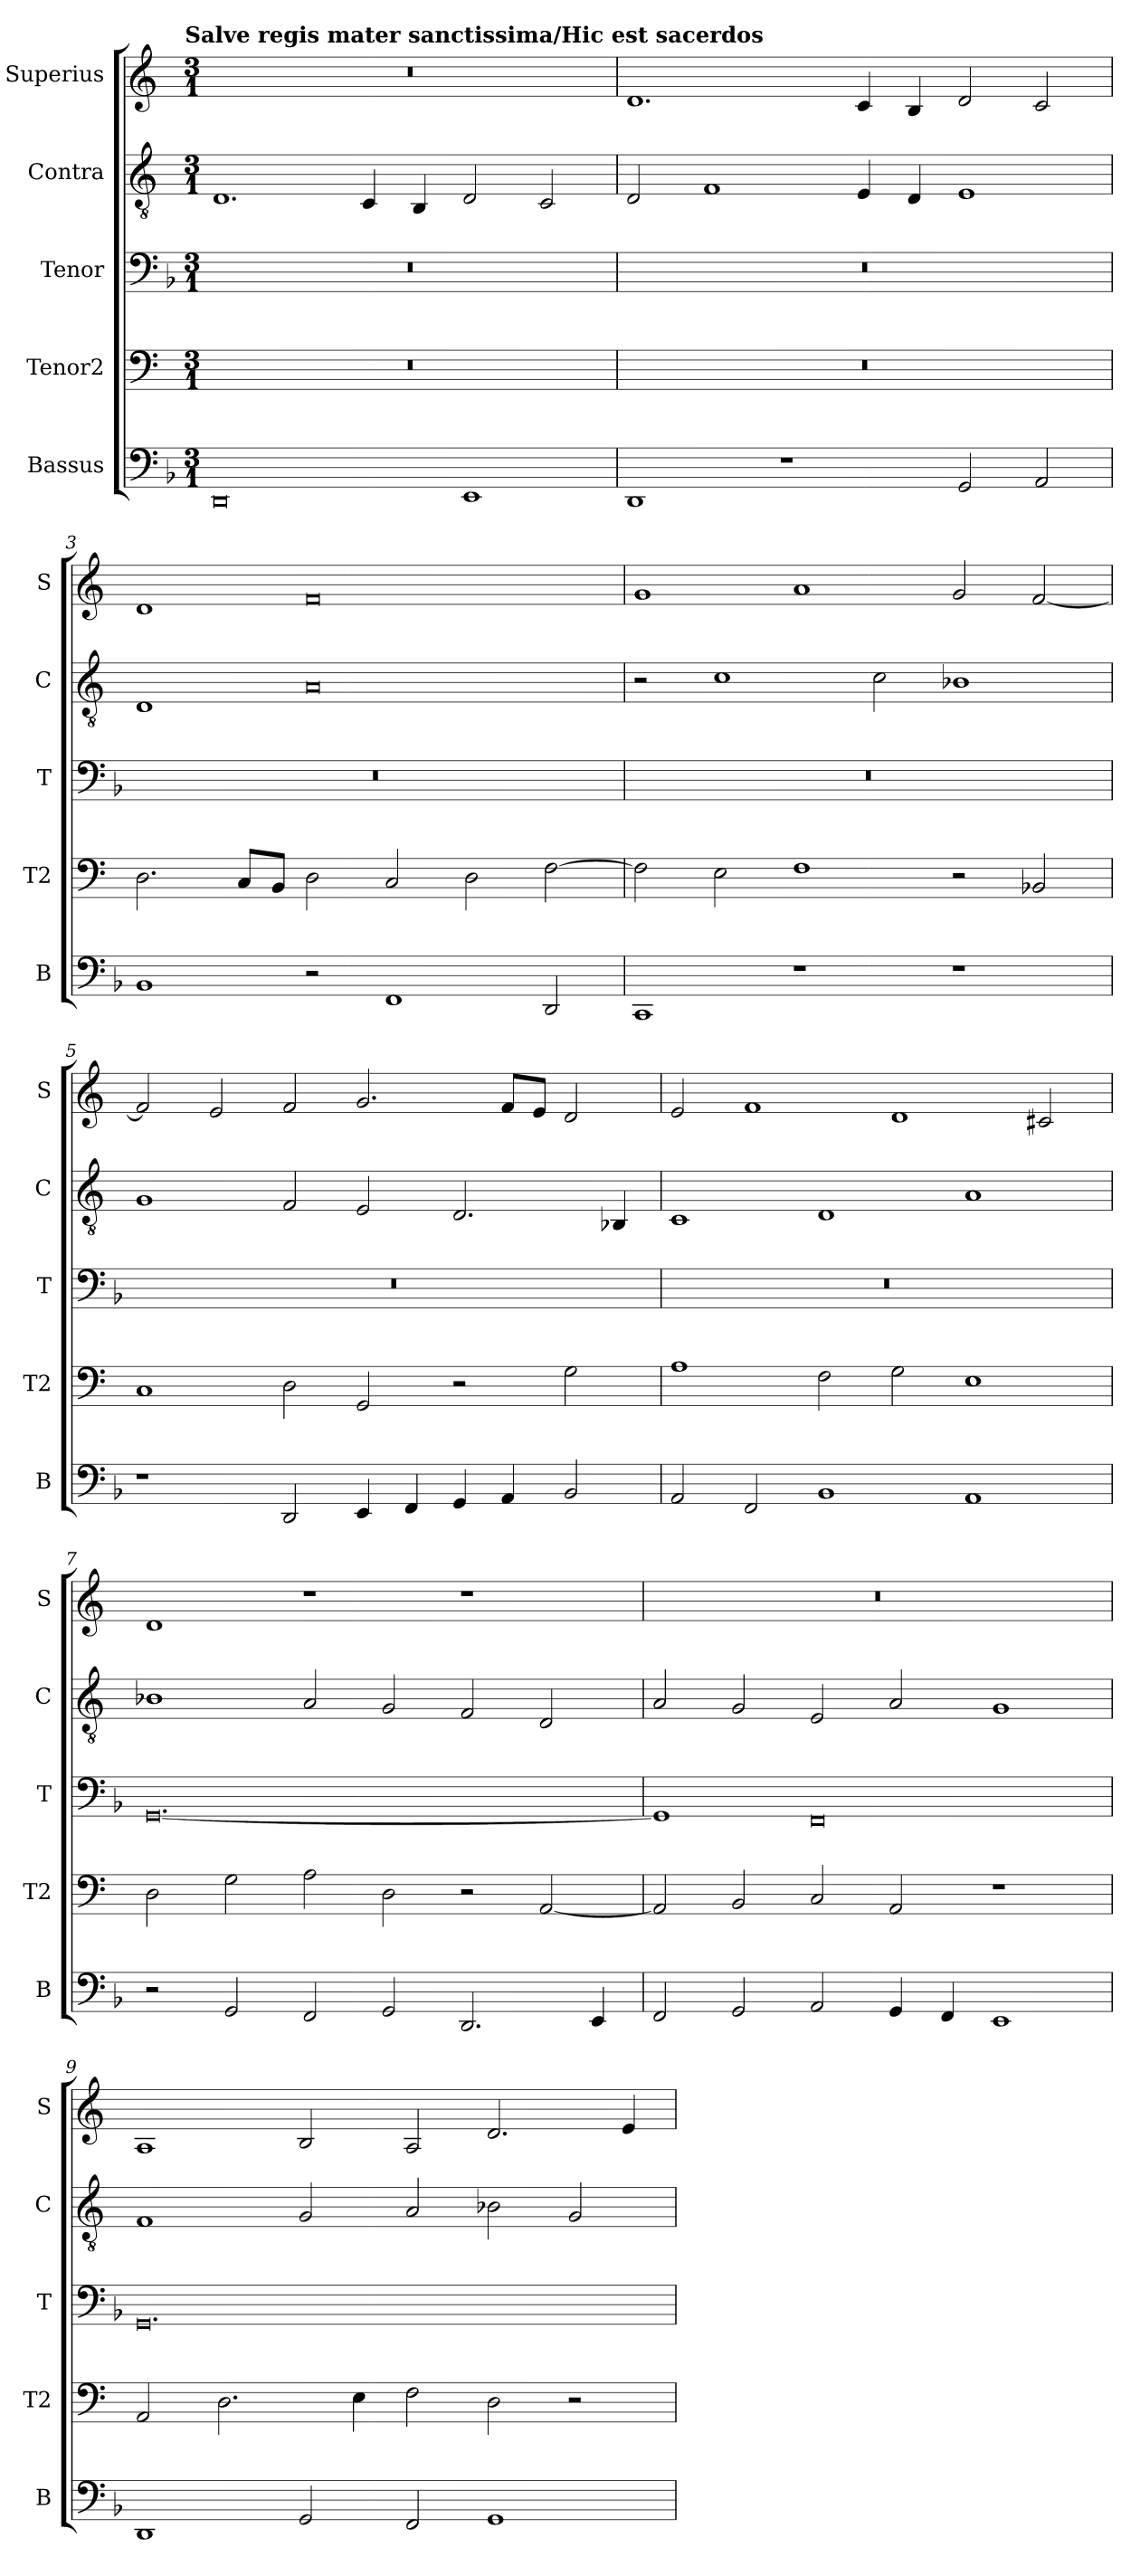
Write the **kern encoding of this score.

**kern	**kern	**kern	**kern	**kern
*part5	*part4	*part3	*part2	*part1
*staff5	*staff4	*staff3	*staff2	*staff1
*I"Bassus	*I"Tenor2	*I"Tenor	*I"Contra	*I"Superius
*I'B	*I'T2	*I'T	*I'C	*I'S
*clefF4	*clefF4	*clefF4	*clefGv2	*clefG2
*k[b-]	*k[]	*k[b-]	*k[]	*k[]
!!LO:TX:omd:t=Salve regis mater sanctissima/Hic est sacerdos
*M3/1	*M3/1	*M3/1	*M3/1	*M3/1
=1	=1	=1	=1	=1
0DD	0.r	0.r	1.D	0.r
.	.	.	4C/	.
.	.	.	4BB/	.
1EE	.	.	2D/	.
.	.	.	2C/	.
=2	=2	=2	=2	=2
1DD	0.r	0.r	2D/	1.d
.	.	.	1F	.
1r	.	.	.	.
.	.	.	4E/	4c/
.	.	.	4D/	4B/
2GG/	.	.	1E	2d/
2AA/	.	.	.	2c/
=3	=3	=3	=3	=3
1BB-	2.D\	0.r	1D	1d
.	8C/L	.	.	.
.	8BB/J	.	.	.
2r	2D\	.	0A	0f
1FF	2C/	.	.	.
.	2D\	.	.	.
2DD/	[2F\	.	.	.
=4	=4	=4	=4	=4
1CC	2F\]	0.r	2r	1g
.	2E\	.	1c	.
1r	1F	.	.	1a
.	.	.	2c\	.
1r	2r	.	1B-X	2g/
.	2BB-X/	.	.	[2f/
=5	=5	=5	=5	=5
1r	1C	0.r	1G	2f/]
.	.	.	.	2e/
2DD/	2D\	.	2F/	2f/
4EE/	2GG/	.	2E/	2.g/
4FF/	.	.	.	.
4GG/	2r	.	2.D/	.
4AA/	.	.	.	8f/L
.	.	.	.	8e/J
2BB-/	2G\	.	.	2d/
.	.	.	4BB-X/	.
=6	=6	=6	=6	=6
2AA/	1A	0.r	1C	2e/
2FF/	.	.	.	1f
1BB-	2F\	.	1D	.
.	2G\	.	.	1d
1AA	1E	.	1A	.
.	.	.	.	2c#X/
=7	=7	=7	=7	=7
2r	2D\	[0.GG	1B-X	1d
2GG/	2G\	.	.	.
2FF/	2A\	.	2A/	1r
2GG/	2D\	.	2G/	.
2.DD/	2r	.	2F/	1r
.	[2AA/	.	2D/	.
4EE/	.	.	.	.
=8	=8	=8	=8	=8
2FF/	2AA/]	1GG]	2A/	0.r
2GG/	2BB/	.	2G/	.
2AA/	2C/	0FF	2E/	.
4GG/	2AA/	.	2A/	.
4FF/	.	.	.	.
1EE	1r	.	1G	.
=9	=9	=9	=9	=9
1DD	2AA/	0.GG	1F	1A
.	2.D\	.	.	.
2GG/	.	.	2G/	2B/
.	4E\	.	.	.
2FF/	2F\	.	2A/	2A/
1GG	2D\	.	2B-X\	2.d/
.	2r	.	2G/	.
.	.	.	.	4e/
=	=	=	=	=
*-	*-	*-	*-	*-
